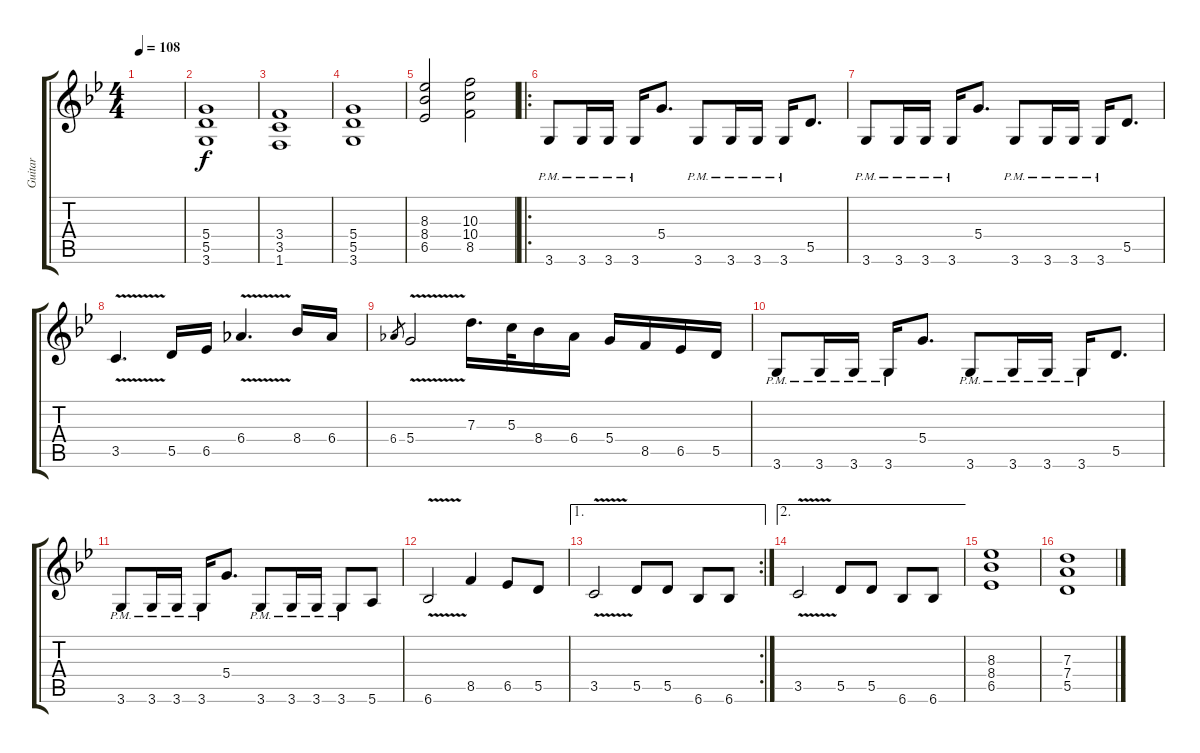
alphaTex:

\track ("Guitar" "Guitar") {instrument acousticguitarnylon}
\staff {score tabs}
\tuning (E4 B3 G3 D3 A2 E2) {hide}
\ts (4 4)
\tempo 108
\clef g2
\ks bb
|
(5.4 5.5 3.6).1 |
(3.4 3.5 1.6).1 |
(5.4 5.5 3.6).1 |
(8.3 8.4 6.5).2 (10.3 10.4 8.5).2 |
\ro
3.6{pm}.8 3.6{pm}.16 3.6{pm}.16 3.6{pm}.16 5.4.8{d} 3.6{pm}.8 3.6{pm}.16 3.6{pm}.16 3.6{pm}.16 5.5.8{d} |
3.6{pm}.8 3.6{pm}.16 3.6{pm}.16 3.6{pm}.16 5.4.8{d} 3.6{pm}.8 3.6{pm}.16 3.6{pm}.16 3.6{pm}.16 5.5.8{d} |
3.5{v}.4{d} 5.5.16 6.5.16 6.4{v}.4{d} 8.4.16 6.4.16 |
6.4.8{gr} 5.4{v}.2 7.3.16{d} 5.3.32 8.4.16 6.4.16 5.4.16 8.5.16 6.5.16 5.5.16 |
3.6{pm}.8 3.6{pm}.16 3.6{pm}.16 3.6{pm}.16 5.4.8{d} 3.6{pm}.8 3.6{pm}.16 3.6{pm}.16 3.6{pm}.16 5.5.8{d} |
3.6{pm}.8 3.6{pm}.16 3.6{pm}.16 3.6{pm}.16 5.4.8{d} 3.6{pm}.8 3.6{pm}.16 3.6{pm}.16 3.6{pm}.8 5.6.8 |
6.6{v}.2 8.5.4 6.5.8 5.5.8 |
\ae 1
\rc 2
3.5{v}.2 5.5.8 5.5.8 6.6.8 6.6.8 |
\ae 2
3.5{v}.2 5.5.8 5.5.8 6.6.8 6.6.8 |
(8.3 8.4 6.5).1 |
(7.3 7.4 5.5).1
